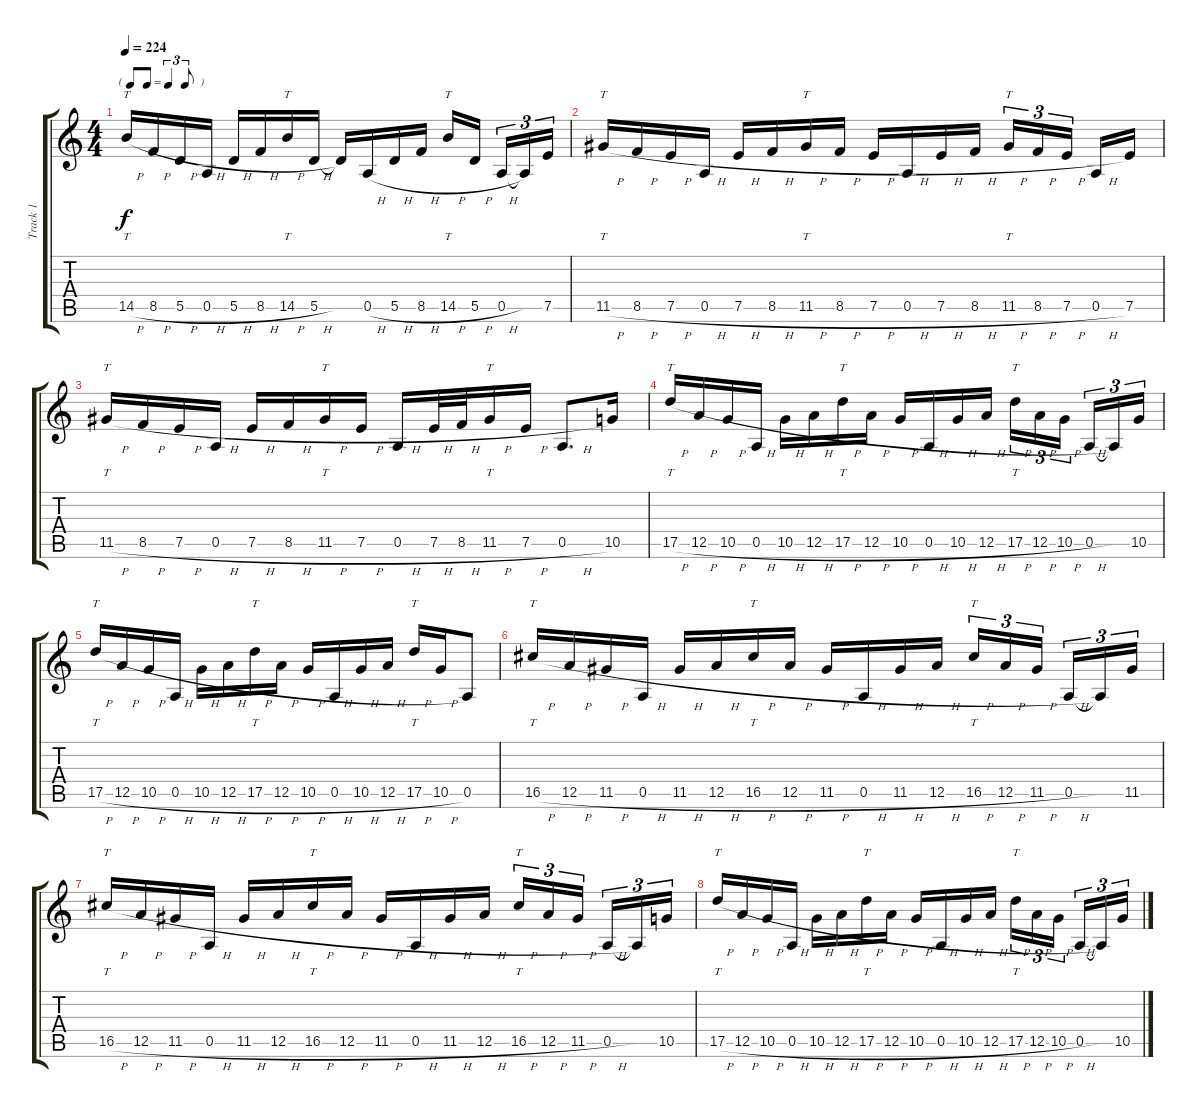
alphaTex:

\track ("Track 1" "Track 1") {instrument overdrivenguitar}
\staff {score tabs}
\tuning (E4 B3 G3 D3 A2 E2) {hide}
\ts (4 4)
\tf triplet8th
\tempo 224
\clef g2
\ks c
14.5{h}.16{tt dy f} 8.5{h}.16 5.5{h}.16 0.5{h}.16 5.5{h}.16 8.5{h}.16 14.5{h}.16{tt} 5.5{h}.16 5.5{t}.16 0.5{h}.16 5.5{h}.16 8.5{h}.16 14.5{h}.16{tt} 5.5{h}.16{beam splitsecondary} 0.5{h}.16{tu (3 2)} 0.5{t}.16{tu (3 2)} 7.5.16{tu (3 2)} |
11.5{h}.16{tt} 8.5{h}.16 7.5{h}.16 0.5{h}.16 7.5{h}.16 8.5{h}.16 11.5{h}.16{tt} 8.5{h}.16 7.5{h}.16 0.5{h}.16 7.5{h}.16 8.5{h}.16 11.5{h}.16{tt tu (3 2)} 8.5{h}.16{tu (3 2)} 7.5{h}.16{tu (3 2) beam splitsecondary} 0.5{h}.16 7.5.16 |
11.5{h}.16{tt} 8.5{h}.16 7.5{h}.16 0.5{h}.16 7.5{h}.16 8.5{h}.16 11.5{h}.16{tt} 7.5{h}.16 0.5{h}.16 7.5{h}.32 8.5{h}.32 11.5{h}.16{tt} 7.5{h}.16 0.5{h}.8{d} 10.5.16 |
17.5{h}.16{tt} 12.5{h}.16 10.5{h}.16 0.5{h}.16 10.5{h}.16 12.5{h}.16 17.5{h}.16{tt} 12.5{h}.16 10.5{h}.16 0.5{h}.16 10.5{h}.16 12.5{h}.16 17.5{h}.16{tt tu (3 2)} 12.5{h}.16{tu (3 2)} 10.5{h}.16{tu (3 2) beam splitsecondary} 0.5{h}.16{tu (3 2)} 0.5{t}.16{tu (3 2)} 10.5.16{tu (3 2)} |
17.5{h}.16{tt} 12.5{h}.16 10.5{h}.16 0.5{h}.16 10.5{h}.16 12.5{h}.16 17.5{h}.16{tt} 12.5{h}.16 10.5{h}.16 0.5{h}.16 10.5{h}.16 12.5{h}.16 17.5{h}.16{tt} 10.5{h}.16 0.5.8 |
16.5{h}.16{tt} 12.5{h}.16 11.5{h}.16 0.5{h}.16 11.5{h}.16 12.5{h}.16 16.5{h}.16{tt} 12.5{h}.16 11.5{h}.16 0.5{h}.16 11.5{h}.16 12.5{h}.16 16.5{h}.16{tt tu (3 2)} 12.5{h}.16{tu (3 2)} 11.5{h}.16{tu (3 2) beam splitsecondary} 0.5{h}.16{tu (3 2)} 0.5{t}.16{tu (3 2)} 11.5.16{tu (3 2)} |
16.5{h}.16{tt} 12.5{h}.16 11.5{h}.16 0.5{h}.16 11.5{h}.16 12.5{h}.16 16.5{h}.16{tt} 12.5{h}.16 11.5{h}.16 0.5{h}.16 11.5{h}.16 12.5{h}.16 16.5{h}.16{tt tu (3 2)} 12.5{h}.16{tu (3 2)} 11.5{h}.16{tu (3 2) beam splitsecondary} 0.5{h}.16{tu (3 2)} 0.5{t}.16{tu (3 2)} 10.5.16{tu (3 2)} |
17.5{h}.16{tt} 12.5{h}.16 10.5{h}.16 0.5{h}.16 10.5{h}.16 12.5{h}.16 17.5{h}.16{tt} 12.5{h}.16 10.5{h}.16 0.5{h}.16 10.5{h}.16 12.5{h}.16 17.5{h}.16{tt tu (3 2)} 12.5{h}.16{tu (3 2)} 10.5{h}.16{tu (3 2) beam splitsecondary} 0.5{h}.16{tu (3 2)} 0.5{t}.16{tu (3 2)} 10.5.16{tu (3 2)}
